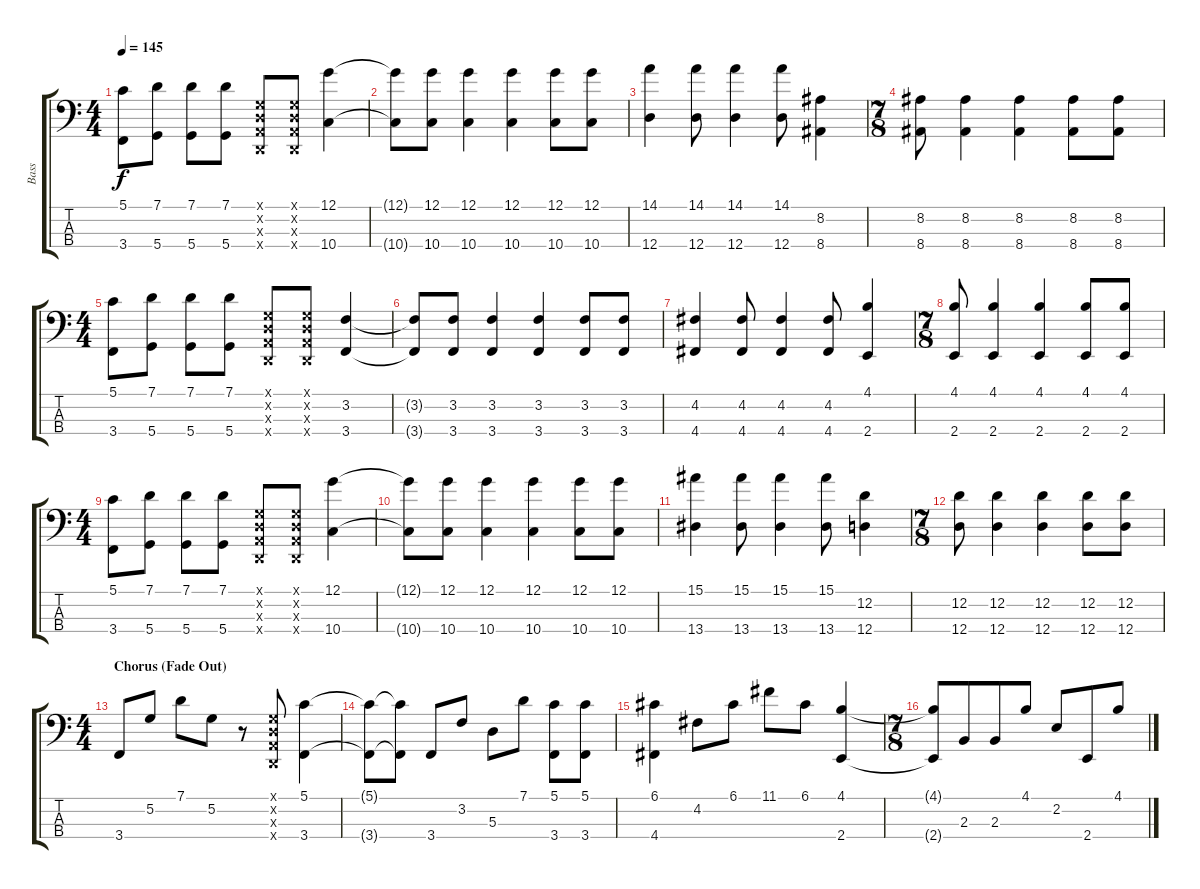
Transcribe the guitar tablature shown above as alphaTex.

\track ("Bass" "Bass") {instrument electricbassfinger}
\staff {score tabs}
\tuning (G2 D2 A1 D1) {hide}
\ts (4 4)
\tempo 145
\clef f4
\ks c
(5.1 3.4).8{dy f} (7.1 5.4).8 (7.1 5.4).8 (7.1 5.4).8 (0.1{x} 0.2{x} 0.3{x} 0.4{x}).8 (0.1{x} 0.2{x} 0.3{x} 0.4{x}).8 (12.1 10.4).4 |
(12.1{t} 10.4{t}).8 (12.1 10.4).8 (12.1 10.4).4 (12.1 10.4).4 (12.1 10.4).8 (12.1 10.4).8 |
(14.1 12.4).4 (14.1 12.4).8 (14.1 12.4).4 (14.1 12.4).8 (8.2 8.4).4 |
\ts (7 8)
(8.2 8.4).8 (8.2 8.4).4 (8.2 8.4).4 (8.2 8.4).8 (8.2 8.4).8 |
\ts (4 4)
(5.1 3.4).8 (7.1 5.4).8 (7.1 5.4).8 (7.1 5.4).8 (0.1{x} 0.2{x} 0.3{x} 0.4{x}).8 (0.1{x} 0.2{x} 0.3{x} 0.4{x}).8 (3.2 3.4).4 |
(3.2{t} 3.4{t}).8 (3.2 3.4).8 (3.2 3.4).4 (3.2 3.4).4 (3.2 3.4).8 (3.2 3.4).8 |
(4.2 4.4).4 (4.2 4.4).8 (4.2 4.4).4 (4.2 4.4).8 (4.1 2.4).4 |
\ts (7 8)
(4.1 2.4).8 (4.1 2.4).4 (4.1 2.4).4 (4.1 2.4).8 (4.1 2.4).8 |
\ts (4 4)
(5.1 3.4).8 (7.1 5.4).8 (7.1 5.4).8 (7.1 5.4).8 (0.1{x} 0.2{x} 0.3{x} 0.4{x}).8 (0.1{x} 0.2{x} 0.3{x} 0.4{x}).8 (12.1 10.4).4 |
(12.1{t} 10.4{t}).8 (12.1 10.4).8 (12.1 10.4).4 (12.1 10.4).4 (12.1 10.4).8 (12.1 10.4).8 |
(15.1 13.4).4 (15.1 13.4).8 (15.1 13.4).4 (15.1 13.4).8 (12.2 12.4).4 |
\ts (7 8)
(12.2 12.4).8 (12.2 12.4).4 (12.2 12.4).4 (12.2 12.4).8 (12.2 12.4).8 |
\ts (4 4)
\section ("" "Chorus (Fade Out)")
3.4.8 5.2.8 7.1.8 5.2.8 r.8 (0.1{x} 0.2{x} 0.3{x} 0.4{x}).8 (5.1 3.4).4 |
(5.1{t} 3.4{t}).8 (5.1{t} 3.4{t}).8 3.4.8 3.2.8 5.3.8 7.1.8 (5.1 3.4).8 (5.1 3.4).8 |
(6.1 4.4).4 4.2.8 6.1.8 11.1.8 6.1.8 (4.1 2.4).4 |
\ts (7 8)
(4.1{t} 2.4{t}).8{volume 14} 2.3.8 2.3.8 4.1.8 2.2.8 2.4.8 4.1.8
